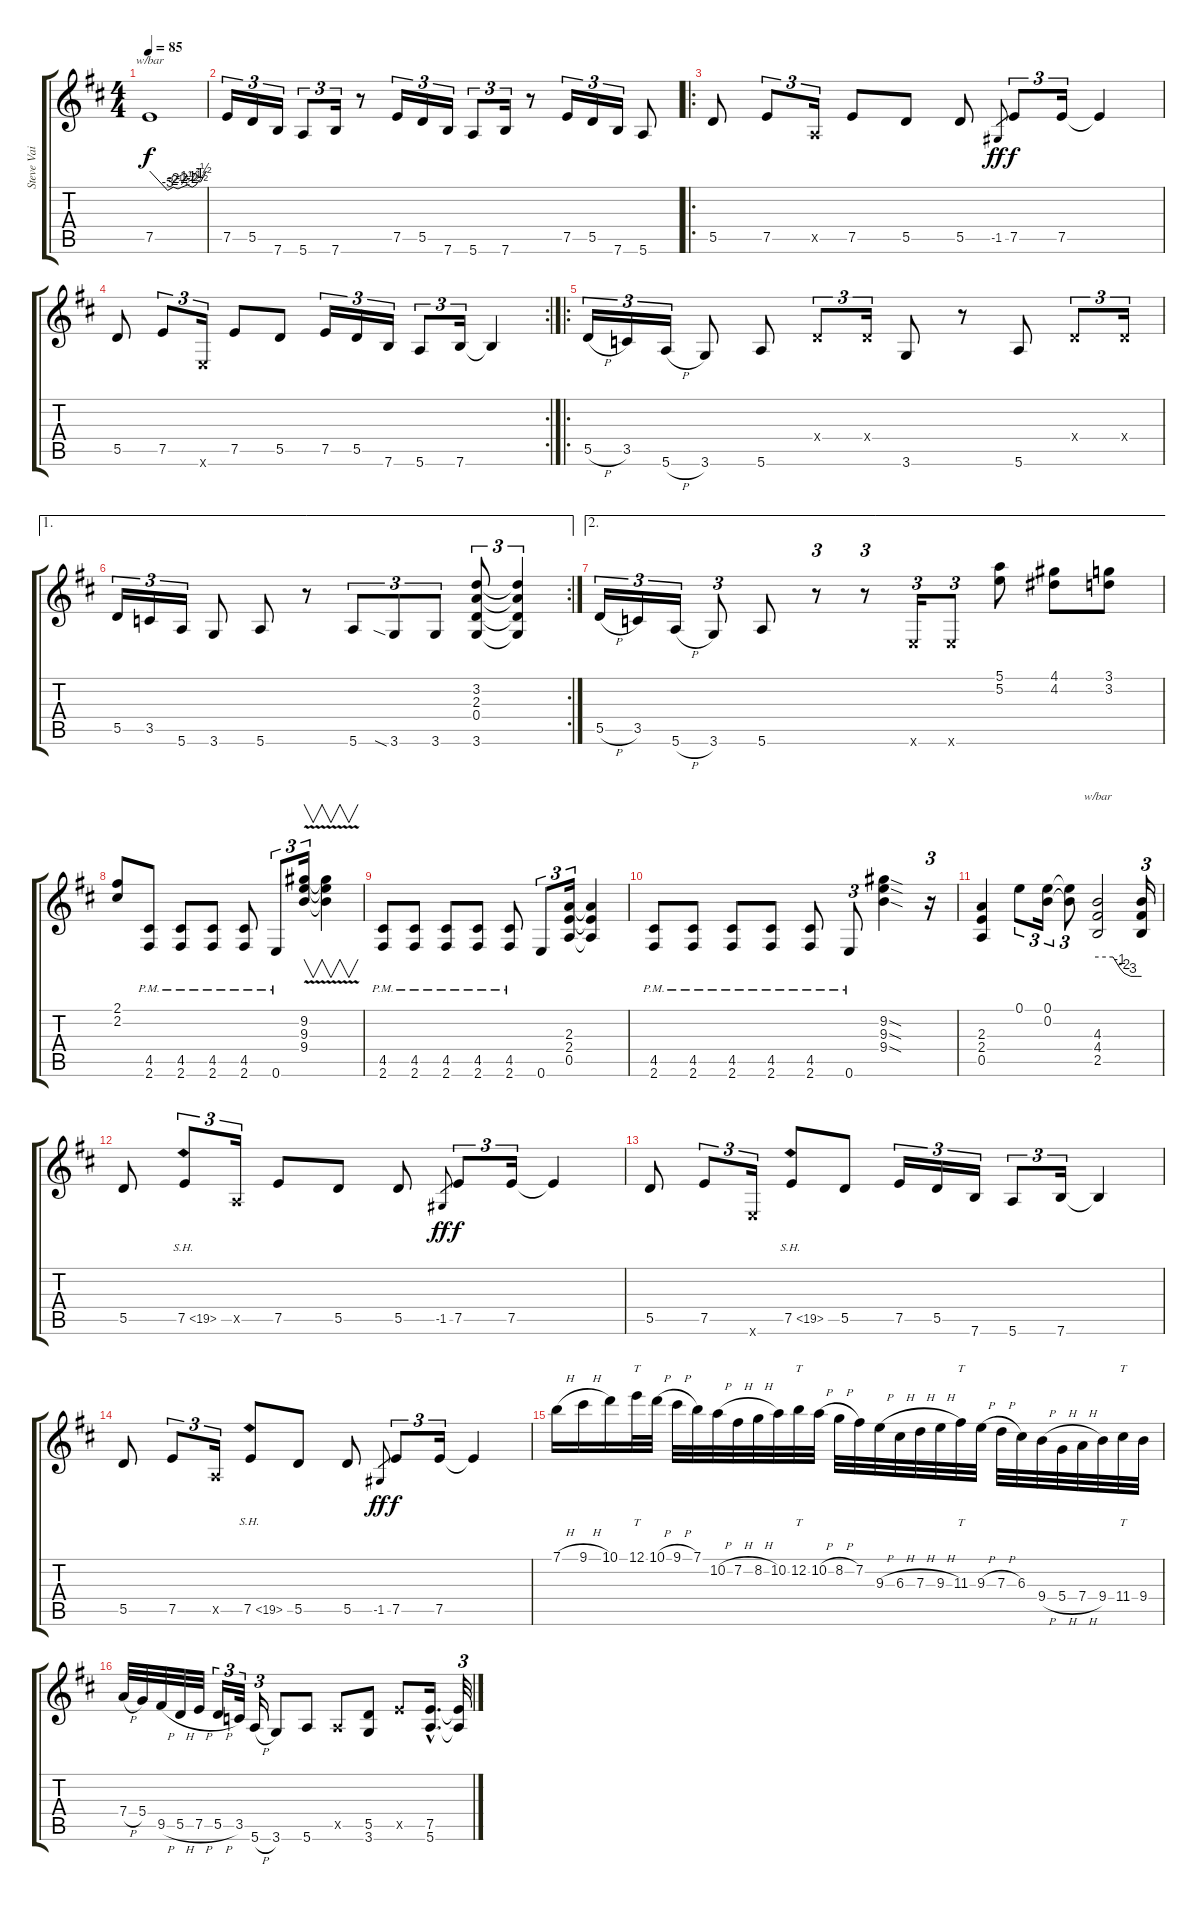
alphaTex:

\track ("Steve Vai lead" "Steve Vai ") {instrument overdrivenguitar}
\staff {score tabs}
\tuning (E4 B3 G3 D3 A2 E2) {hide}
\ts (4 4)
\tempo 85
\clef g2
\ks d
7.5.1{tbe (custom default 0 0 19 -12 25 -8 30 -10 34 -8 40 -6 45 -8 49 -6 51 -4 54 -4 57 -2 60 0) dy f instrument overdrivenguitar} |
7.5.16{tu (3 2)} 5.5.16{tu (3 2)} 7.6.16{tu (3 2)} 5.6.8{tu (3 2)} 7.6.16{tu (3 2)} r.8 7.5.16{tu (3 2)} 5.5.16{tu (3 2)} 7.6.16{tu (3 2)} 5.6.8{tu (3 2)} 7.6.16{tu (3 2)} r.8 7.5.16{tu (3 2)} 5.5.16{tu (3 2)} 7.6.16{tu (3 2)} 5.6.8 |
\ro
5.5.8 7.5.8{tu (3 2)} 0.5{x}.16{tu (3 2)} 7.5.8 5.5.8 5.5.8 -1.5.8{gr dy ff} 7.5.8{tu (3 2) dy f} 7.5.16{tu (3 2)} 7.5{t}.4 |
\rc 2
5.5.8 7.5.8{tu (3 2)} 0.6{x}.16{tu (3 2)} 7.5.8 5.5.8 7.5.16{tu (3 2)} 5.5.16{tu (3 2)} 7.6.16{tu (3 2)} 5.6.8{tu (3 2)} 7.6.16{tu (3 2)} 7.6{t}.4 |
\ro
5.5{h}.16{tu (3 2)} 3.5.16{tu (3 2)} 5.6{h}.16{tu (3 2)} 3.6.8 5.6.8 0.4{x}.8{tu (3 2)} 0.4{x}.16{tu (3 2)} 3.6.8 r.8 5.6.8 0.4{x}.8{tu (3 2)} 0.4{x}.16{tu (3 2)} |
\ae 1
\rc 2
5.5.16{tu (3 2)} 3.5.16{tu (3 2)} 5.6.16{tu (3 2)} 3.6.8 5.6.8 r.8 5.6.8{tu (3 2)} 3.6{sia}.8{tu (3 2)} 3.6.8{tu (3 2)} (3.2 2.3 0.4 3.6).8{tu (3 2)} (3.2{t} 2.3{t} 0.4{t} 3.6{t}).4{tu (3 2)} |
\ae 2
5.5{h}.16{tu (3 2)} 3.5.16{tu (3 2)} 5.6{h}.16{tu (3 2)} 3.6.8{tu (3 2)} 5.6.8 r.8{tu (3 2)} r.8{tu (3 2)} 0.6{x}.16{tu (3 2)} 0.6{x}.8{tu (3 2)} (5.1 5.2).8 (4.1 4.2).8 (3.1 3.2).8 |
(2.1 2.2).8 (4.5{pm} 2.6{pm}).8 (4.5{pm} 2.6{pm}).8 (4.5{pm} 2.6{pm}).8 (4.5{pm} 2.6{pm}).8 0.6{pm}.8{tu (3 2)} (9.2{v} 9.3 9.4).16{v tu (3 2)} (9.2{t} 9.3{t} 9.4{t}).4{v} |
(4.5{pm} 2.6{pm}).8 (4.5{pm} 2.6{pm}).8 (4.5{pm} 2.6{pm}).8 (4.5{pm} 2.6{pm}).8 (4.5{pm} 2.6{pm}).8 0.6.8{tu (3 2)} (2.3 2.4 0.5).16{tu (3 2)} (2.3{t} 2.4{t} 0.5{t}).4 |
(4.5{pm} 2.6{pm}).8 (4.5{pm} 2.6{pm}).8 (4.5{pm} 2.6{pm}).8 (4.5{pm} 2.6{pm}).8 (4.5{pm} 2.6{pm}).8 0.6{pm}.8{tu (3 2)} (9.2{sod} 9.3{sod} 9.4{sod}).4 r.16{tu (3 2)} |
(2.3 2.4 0.5).4 0.1.8{tu (3 2)} (0.1 0.2).16{tu (3 2)} (0.1{t} 0.2{t}).8{tu (3 2)} (4.3 4.4 2.5).2{tbe (custom default 0 0 21 0 30 -4 36 -8 45 -12 51 -12 55 -12 60 -12)} (4.3{t} 4.4{t} 2.5{t}).16{tu (3 2)} |
5.5.8 7.5{sh 12}.8{tu (3 2)} 0.5{x}.16{tu (3 2)} 7.5.8 5.5.8 5.5.8 -1.5.8{gr dy ff} 7.5.8{tu (3 2) dy f} 7.5.16{tu (3 2)} 7.5{t}.4 |
5.5.8 7.5.8{tu (3 2)} 0.6{x}.16{tu (3 2)} 7.5{sh 12}.8 5.5.8 7.5.16{tu (3 2)} 5.5.16{tu (3 2)} 7.6.16{tu (3 2)} 5.6.8{tu (3 2)} 7.6.16{tu (3 2)} 7.6{t}.4 |
5.5.8 7.5.8{tu (3 2)} 0.5{x}.16{tu (3 2)} 7.5{sh 12}.8 5.5.8 5.5.8 -1.5.8{gr dy ff} 7.5.8{tu (3 2) dy f} 7.5.16{tu (3 2)} 7.5{t}.4 |
7.1{h}.16 9.1{h}.16 10.1.16 12.1.32{tt} 10.1{h}.32 9.1{h}.32 7.1.32 10.2{h}.32 7.2{h}.32 8.2{h}.32 10.2.32 12.2.32{tt} 10.2{h}.32 8.2{h}.32 7.2.32 9.3{h}.32 6.3{h}.32 7.3{h}.32 9.3{h}.32 11.3.32{tt} 9.3{h}.32 7.3{h}.32 6.3.32 9.4{h}.32 5.4{h}.32 7.4{h}.32 9.4.32 11.4.32{tt} 9.4.32 |
7.4{h}.32 5.4.32 9.5{h}.32 5.5{h}.32 7.5{h}.32 5.5{h}.16{tu (3 2)} 3.5.32{tu (3 2)} 5.6{h}.16{tu (3 2)} 3.6.8 5.6.8 0.5{x}.8 (5.5 3.6).8 7.5{x}.8 (7.5{hac} 5.6{hac}).16{d} (7.5{t} 5.6{t}).32{tu (3 2)}
